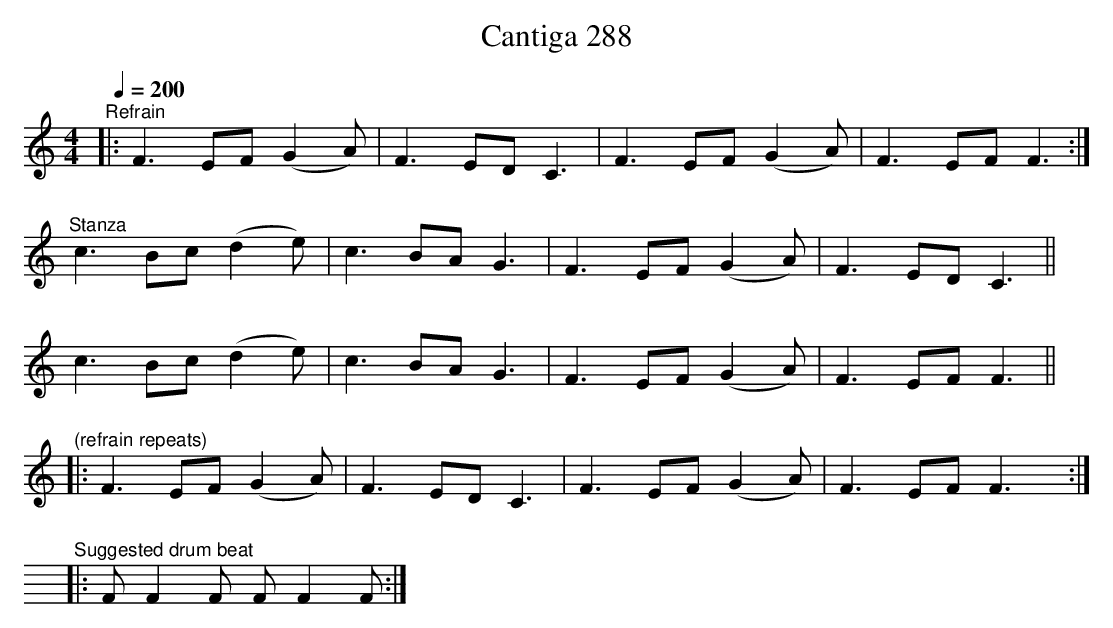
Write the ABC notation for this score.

X:1
T:Cantiga 288
%%score 1
L:1/4
M:4/4
Q:200
P:AA
V:1 clef=treble
V:2 claf=treble
V:3 clef=perc
K:C
P:A
[V:1] \
"^Refrain" \
|: F3/ E/F/ (GA/) | F3/ E/D/ C3/ | F3/ E/F/ (GA/) | F3/ E/F/ F3/ :|
"^Stanza" \
c3/ B/c/ (de/) | c3/ B/A/ G3/ | F3/ E/F/ (GA/) | F3/ E/D/ C3/ ||
c3/ B/c/ (de/) | c3/ B/A/ G3/ | F3/ E/F/ (GA/) | F3/ E/F/ F3/ ||
"^(refrain repeats)" \
|: F3/ E/F/ (GA/) | F3/ E/D/ C3/ | F3/ E/F/ (GA/) | F3/ E/F/ F3/ :|
[V:2] \
+ppp+ [F,CFcf]96
[V:3] \
|: |1-23 C/DD/C/DD/ :| C/DD/C/D3/ |
P:B
"^Suggested drum beat" [K:C][V:1 clef=none] \
|: F/FF/ F/FF/ :|
